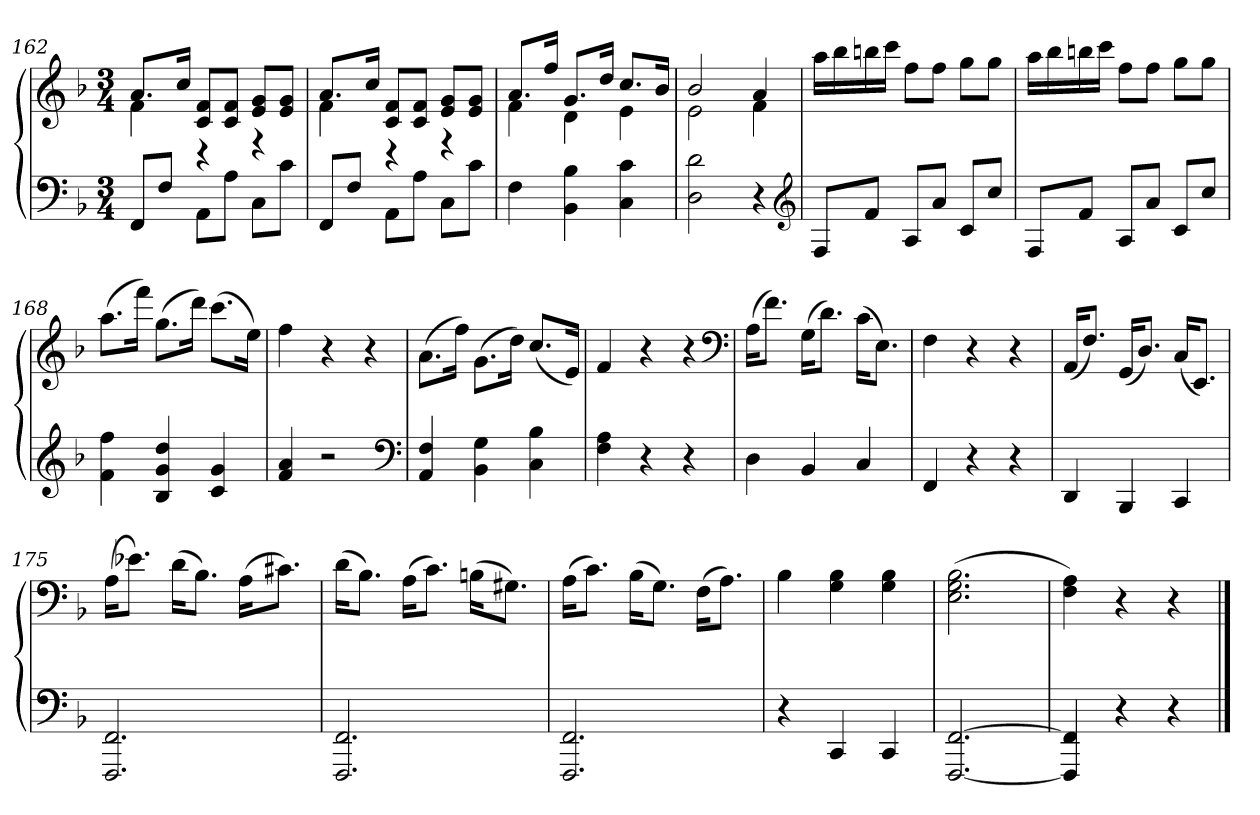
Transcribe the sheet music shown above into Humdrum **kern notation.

**kern	**kern
*part1	*part1
*staff2	*staff1
*clefF4	*clefG2
*k[b-]	*k[b-]
*M3/4	*M3/4
=162	=162
*	*^
8FFL	8.aL	4f
8FJ	.	.
.	16ccJk	.
8AAL	8c 8fL	4r
8AJ	8c 8fJ	.
8CL	8e 8gL	4r
8cJ	8e 8gJ	.
=163	=163	=163
8FFL	8.aL	4f
8FJ	.	.
.	16ccJk	.
8AAL	8c 8fL	4r
8AJ	8c 8fJ	.
8CL	8e 8gL	4r
8cJ	8e 8gJ	.
=164	=164	=164
4F	8.aL	4f
.	16ffJk	.
4BB- 4B-	8.gL	4d
.	16ddJk	.
4C 4c	8.ccL	4e
.	16b-Jk	.
=165	=165	=165
2D 2d	2b-	2e
4r	4a	4f
*	*v	*v
*clefG2	*
=166	=166
8FL	16aaLL
.	16bb-
8fJ	16bbn
.	16cccJJ
8AL	8ffL
8aJ	8ffJ
8cL	8ggL
8ccJ	8ggJ
=167	=167
8FL	16aaLL
.	16bb-
8fJ	16bbn
.	16cccJJ
8AL	8ffL
8aJ	8ffJ
8cL	8ggL
8ccJ	8ggJ
=168	=168
4f 4ff	(8.aaL
.	16fffJk)
4B- 4g 4dd	(8.ggL
.	16dddJk)
4c 4g	(8.cccL
.	16eeJk)
=169	=169
4f 4a	4ff
2r	4r
.	4r
*clefF4	*
=170	=170
4AA 4F	(8.aL
.	16ffJk)
4BB- 4G	(8.gL
.	16ddJk)
4C 4B-	(8.ccL
.	16eJk)
=171	=171
4F 4A	4f
4r	4r
4r	4r
*	*clefF4
=172	=172
4D	(16AKL
.	8.fJ)
4BB-	(16GKL
.	8.dJ)
4C	(16cKL
.	8.EJ)
=173	=173
4FF	4F
4r	4r
4r	4r
=174	=174
4DD	(16AAKL
.	8.FJ)
4BBB-	(16GGKL
.	8.DJ)
4CC	(16CKL
.	8.EEJ)
=175	=175
2.FFF 2.FF	(16AKL
.	8.e-XJ)
.	(16dKL
.	8.B-J)
.	(16AKL
.	8.c#XJ)
=176	=176
2.FFF 2.FF	(16dKL
.	8.B-J)
.	(16AKL
.	8.cJ)
.	(16BnKL
.	8.G#XJ)
=177	=177
2.FFF 2.FF	(16AKL
.	8.cJ)
.	(16B-KL
.	8.GJ)
.	(16FKL
.	8.AJ)
=178	=178
4r	4B-
4CC	4G 4B-
4CC	4G 4B-
=179	=179
[2.FFF [2.FF	(2.E 2.G 2.B-
=180	=180
4FFF] 4FF]	4F 4A)
4r	4r
4r	4r
==	==
*-	*-
